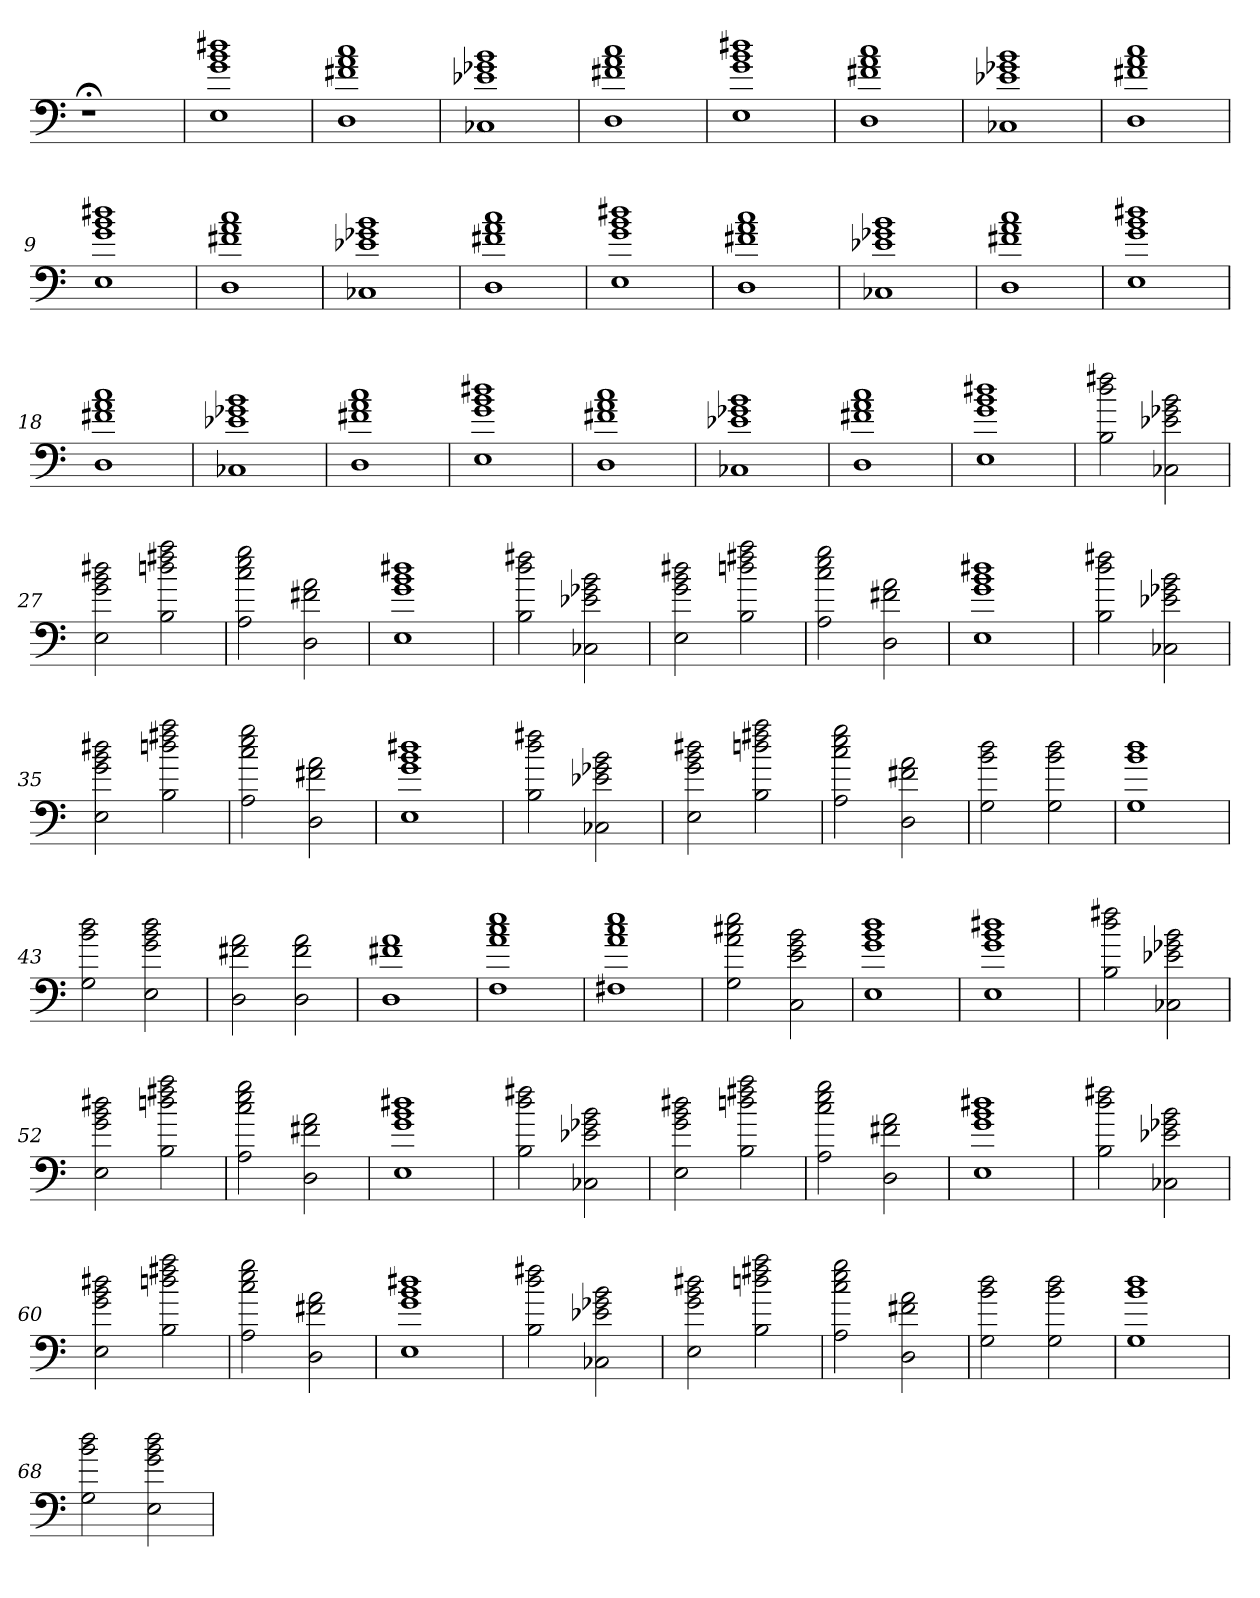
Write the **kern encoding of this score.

**kern
*part1
*staff1
=
1r;<
=1
1E 1g 1b 1dd#X
=2
1D 1f#X 1a 1cc
=3
1C-X 1e-X 1g-X 1b
=4
1D 1f#X 1a 1cc
=5
1E 1g 1b 1dd#X
=6
1D 1f#X 1a 1cc
=7
1C-X 1e-X 1g-X 1b
=8
1D 1f#X 1a 1cc
=9
1E 1g 1b 1dd#X
=10
1D 1f#X 1a 1cc
=11
1C-X 1e-X 1g-X 1b
=12
1D 1f#X 1a 1cc
=13
1E 1g 1b 1dd#X
=14
1D 1f#X 1a 1cc
=15
1C-X 1e-X 1g-X 1b
=16
1D 1f#X 1a 1cc
=17
1E 1g 1b 1dd#X
=18
1D 1f#X 1a 1cc
=19
1C-X 1e-X 1g-X 1b
=20
1D 1f#X 1a 1cc
=21
1E 1g 1b 1dd#X
=22
1D 1f#X 1a 1cc
=23
1C-X 1e-X 1g-X 1b
=24
1D 1f#X 1a 1cc
=25
1E 1g 1b 1dd#X
=26
2B 2dd 2ff#X
2C-X 2e-X 2g-X 2b
=27
2E 2g 2b 2dd#X
2B 2ddn 2ff#X 2aa
=28
2A 2cc 2ee 2gg
2D 2f#X 2a
=29
1E 1g 1b 1dd#X
=30
2B 2dd 2ff#X
2C-X 2e-X 2g-X 2b
=31
2E 2g 2b 2dd#X
2B 2ddn 2ff#X 2aa
=32
2A 2cc 2ee 2gg
2D 2f#X 2a
=33
1E 1g 1b 1dd#X
=34
2B 2dd 2ff#X
2C-X 2e-X 2g-X 2b
=35
2E 2g 2b 2dd#X
2B 2ddn 2ff#X 2aa
=36
2A 2cc 2ee 2gg
2D 2f#X 2a
=37
1E 1g 1b 1dd#X
=38
2B 2dd 2ff#X
2C-X 2e-X 2g-X 2b
=39
2E 2g 2b 2dd#X
2B 2ddn 2ff#X 2aa
=40
2A 2cc 2ee 2gg
2D 2f#X 2a
=41
2G 2b 2dd
2G 2b 2dd
=42
1G 1b 1dd
=43
2G 2b 2dd
2E 2g 2b 2dd
=44
2D 2f#X 2a
2D 2f# 2a
=45
1D 1f#X 1a
=46
1F 1a 1cc 1ee
=47
1F#X 1a 1cc 1ee
=48
2G 2a 2cc#X 2ee
2C 2e 2g 2b
=49
1E 1g 1b 1dd
=50
1E 1g 1b 1dd#X
=51
2B 2dd 2ff#X
2C-X 2e-X 2g-X 2b
=52
2E 2g 2b 2dd#X
2B 2ddn 2ff#X 2aa
=53
2A 2cc 2ee 2gg
2D 2f#X 2a
=54
1E 1g 1b 1dd#X
=55
2B 2dd 2ff#X
2C-X 2e-X 2g-X 2b
=56
2E 2g 2b 2dd#X
2B 2ddn 2ff#X 2aa
=57
2A 2cc 2ee 2gg
2D 2f#X 2a
=58
1E 1g 1b 1dd#X
=59
2B 2dd 2ff#X
2C-X 2e-X 2g-X 2b
=60
2E 2g 2b 2dd#X
2B 2ddn 2ff#X 2aa
=61
2A 2cc 2ee 2gg
2D 2f#X 2a
=62
1E 1g 1b 1dd#X
=63
2B 2dd 2ff#X
2C-X 2e-X 2g-X 2b
=64
2E 2g 2b 2dd#X
2B 2ddn 2ff#X 2aa
=65
2A 2cc 2ee 2gg
2D 2f#X 2a
=66
2G 2b 2dd
2G 2b 2dd
=67
1G 1b 1dd
=68
2G 2b 2dd
2E 2g 2b 2dd
=
*-
